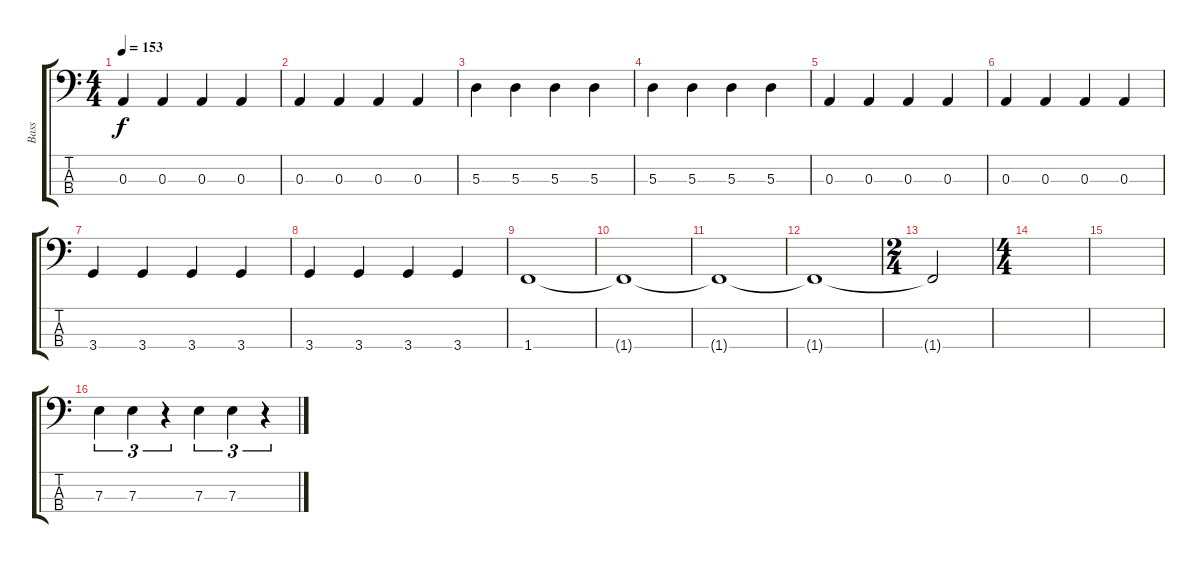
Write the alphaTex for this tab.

\track ("Bass" "Bass") {instrument electricbasspick}
\staff {score tabs}
\tuning (G2 D2 A1 E1) {hide}
\ts (4 4)
\tempo 153
\clef f4
\ks c
0.3.4{dy f} 0.3.4 0.3.4 0.3.4 |
0.3.4 0.3.4 0.3.4 0.3.4 |
5.3.4 5.3.4 5.3.4 5.3.4 |
5.3.4 5.3.4 5.3.4 5.3.4 |
0.3.4 0.3.4 0.3.4 0.3.4 |
0.3.4 0.3.4 0.3.4 0.3.4 |
3.4.4 3.4.4 3.4.4 3.4.4 |
3.4.4 3.4.4 3.4.4 3.4.4 |
1.4.1 |
1.4{t}.1 |
1.4{t}.1 |
1.4{t}.1 |
\ts (2 4)
1.4{t}.2 |
\ts (4 4)
|
|
7.3.4{tu (3 2)} 7.3.4{tu (3 2)} r.4{tu (3 2)} 7.3.4{tu (3 2)} 7.3.4{tu (3 2)} r.4{tu (3 2)}
